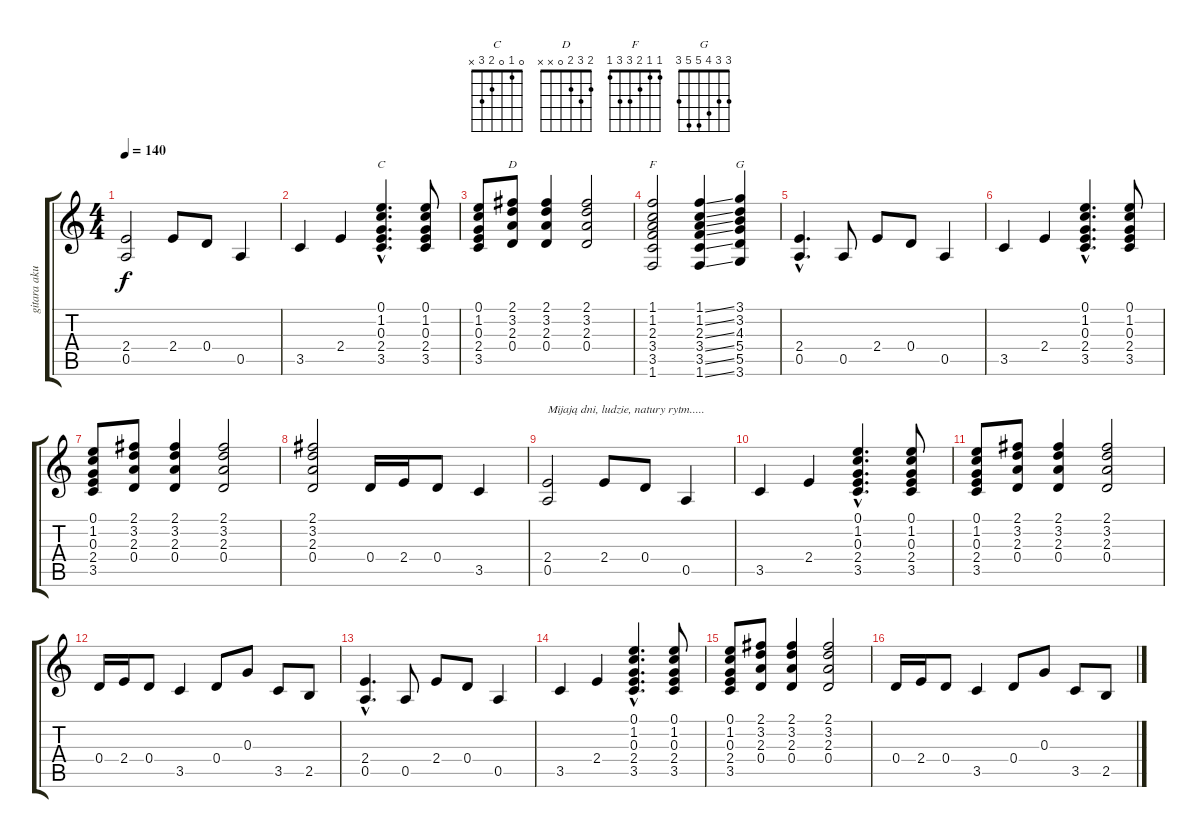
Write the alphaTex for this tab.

\track ("gitara akustyczna" "gitara aku") {instrument acousticguitarsteel}
\staff {score tabs}
\tuning (E4 B3 G3 D3 A2 E2) {hide}
\chord ("C" 0 1 0 2 3 x)
\chord ("D" 2 3 2 0 x x)
\chord ("F" 1 1 2 3 3 1)
\chord ("G" 3 3 4 5 5 3)
\ts (4 4)
\tempo 140
\clef g2
\ks c
(2.4 0.5).2{dy f} 2.4.8 0.4.8 0.5.4 |
3.5.4 2.4.4 (0.1{hac} 1.2{hac} 0.3{hac} 2.4{hac} 3.5{hac}).4{d ch "C"} (0.1 1.2 0.3 2.4 3.5).8 |
(0.1 1.2 0.3 2.4 3.5).8 (2.1 3.2 2.3 0.4).8{ch "D"} (2.1 3.2 2.3 0.4).4 (2.1 3.2 2.3 0.4).2 |
(1.1 1.2 2.3 3.4 3.5 1.6).2{ch "F"} (1.1{ss} 1.2{ss} 2.3{ss} 3.4{ss} 3.5{ss} 1.6{ss}).4 (3.1 3.2 4.3 5.4 5.5 3.6).4{ch "G"} |
(2.4{hac} 0.5{hac}).4{d} 0.5.8 2.4.8 0.4.8 0.5.4 |
3.5.4 2.4.4 (0.1{hac} 1.2{hac} 0.3{hac} 2.4{hac} 3.5{hac}).4{d} (0.1 1.2 0.3 2.4 3.5).8 |
(0.1 1.2 0.3 2.4 3.5).8 (2.1 3.2 2.3 0.4).8 (2.1 3.2 2.3 0.4).4 (2.1 3.2 2.3 0.4).2 |
(2.1 3.2 2.3 0.4).2 0.4.16 2.4.16 0.4.8 3.5.4 |
(2.4 0.5).2{txt "Mijają dni, ludzie, natury rytm....."} 2.4.8 0.4.8 0.5.4 |
3.5.4 2.4.4 (0.1{hac} 1.2{hac} 0.3{hac} 2.4{hac} 3.5{hac}).4{d} (0.1 1.2 0.3 2.4 3.5).8 |
(0.1 1.2 0.3 2.4 3.5).8 (2.1 3.2 2.3 0.4).8 (2.1 3.2 2.3 0.4).4 (2.1 3.2 2.3 0.4).2 |
0.4.16 2.4.16 0.4.8 3.5.4 0.4.8 0.3.8 3.5.8 2.5.8 |
(2.4{hac} 0.5{hac}).4{d} 0.5.8 2.4.8 0.4.8 0.5.4 |
3.5.4 2.4.4 (0.1{hac} 1.2{hac} 0.3{hac} 2.4{hac} 3.5{hac}).4{d} (0.1 1.2 0.3 2.4 3.5).8 |
(0.1 1.2 0.3 2.4 3.5).8 (2.1 3.2 2.3 0.4).8 (2.1 3.2 2.3 0.4).4 (2.1 3.2 2.3 0.4).2 |
0.4.16 2.4.16 0.4.8 3.5.4 0.4.8 0.3.8 3.5.8 2.5.8
